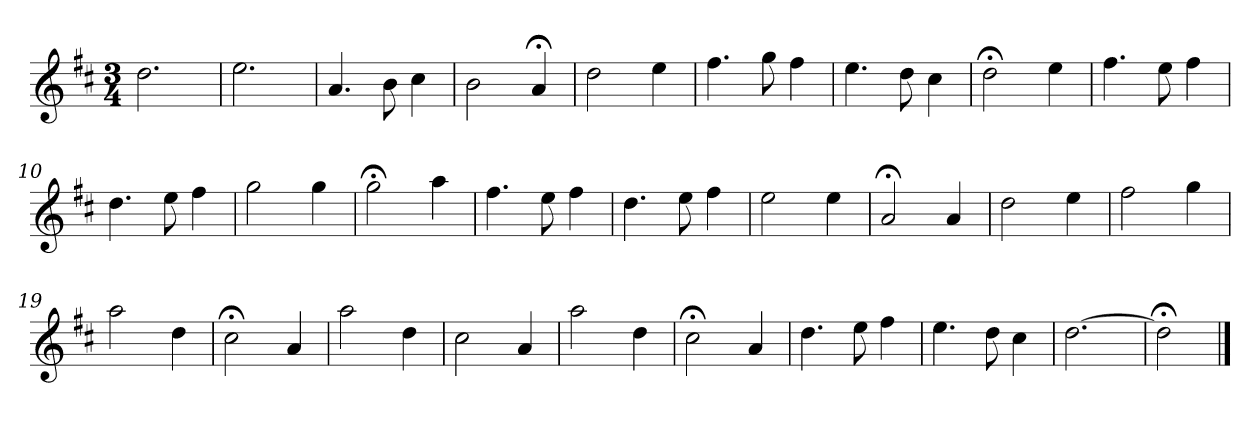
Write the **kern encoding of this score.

**kern
*part1
*staff1
*k[f#c#]
*D:
*M3/4
*MM120
=1
2.dd
=2
2.ee
=3
4.a
8b
4cc#
=4
2b
4a;<
=5
2dd
4ee
=6
4.ff#
8gg
4ff#
=7
4.ee
8dd
4cc#
=8
2dd;<
4ee
=9
4.ff#
8ee
4ff#
=10
4.dd
8ee
4ff#
=11
2gg
4gg
=12
2gg;<
4aa
=13
4.ff#
8ee
4ff#
=14
4.dd
8ee
4ff#
=15
2ee
4ee
=16
2a;<
4a
=17
2dd
4ee
=18
2ff#
4gg
=19
2aa
4dd
=20
2cc#;<
4a
=21
2aa
4dd
=22
2cc#
4a
=23
2aa
4dd
=24
2cc#;<
4a
=25
4.dd
8ee
4ff#
=26
4.ee
8dd
4cc#
=27
[2.dd
=28
2dd;<]
==
*-
